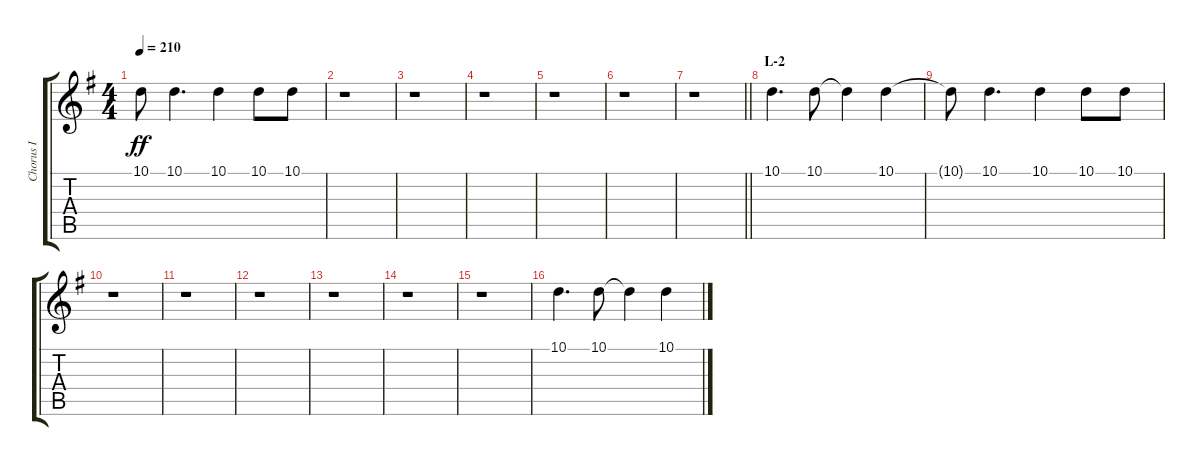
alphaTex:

\track ("Chorus I" "Chorus I") {instrument voiceoohs}
\staff {score tabs}
\tuning (E4 B3 G3 D3 A2 E2) {hide}
\ts (4 4)
\tempo 210
\clef g2
\ks g
10.1.8{dy ff} 10.1.4{d} 10.1.4 10.1.8 10.1.8 |
r.1 |
r.1 |
r.1 |
r.1 |
r.1 |
\barLineRight lightlight
r.1 |
\section ("" "L-2")
10.1.4{d} 10.1.8 10.1{t}.4 10.1.4 |
10.1{t}.8 10.1.4{d} 10.1.4 10.1.8 10.1.8 |
r.1 |
r.1 |
r.1 |
r.1 |
r.1 |
r.1 |
10.1.4{d} 10.1.8 10.1{t}.4 10.1.4
